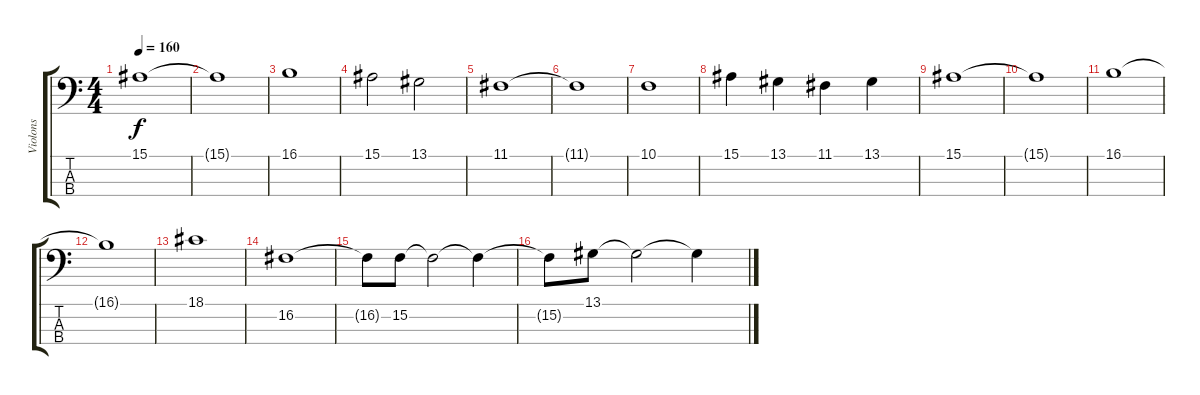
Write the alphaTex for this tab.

\track ("Violons" "Violons") {instrument stringensemble2}
\staff {score tabs}
\tuning (G2 D2 A1 E1) {hide}
\ts (4 4)
\tempo 160
\clef f4
\ks c
15.1.1{dy f instrument stringensemble2} |
15.1{t}.1 |
16.1.1 |
15.1.2 13.1.2 |
11.1.1 |
11.1{t}.1 |
10.1.1 |
15.1.4 13.1.4 11.1.4 13.1.4 |
15.1.1 |
15.1{t}.1 |
16.1.1 |
16.1{t}.1 |
18.1.1 |
16.2.1 |
16.2{t}.8 15.2.8 15.2{t}.2 15.2{t}.4 |
15.2{t}.8 13.1.8 13.1{t}.2 13.1{t}.4
